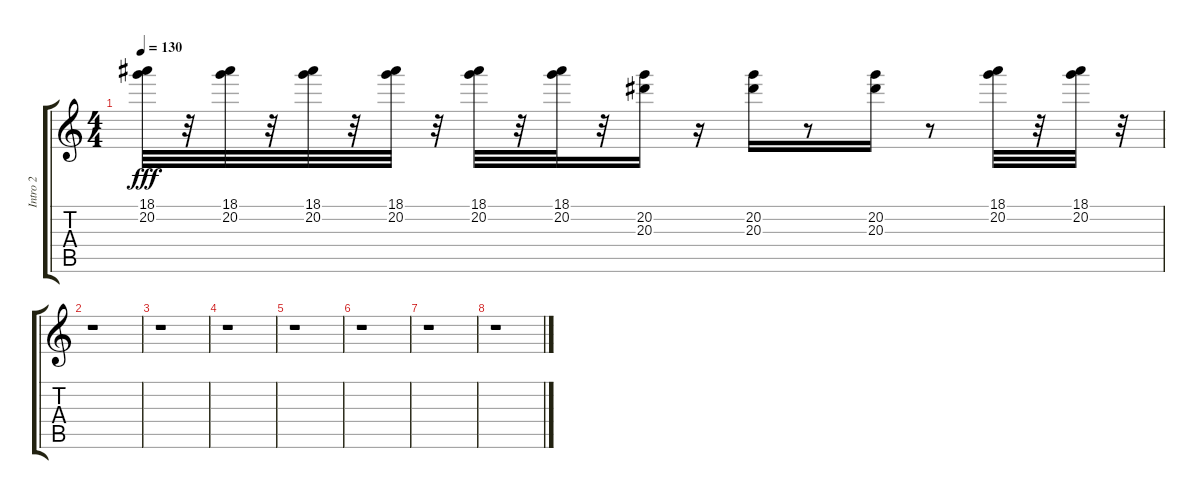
\track ("Intro 2" "Intro 2") {instrument synthbass1}
\staff {score tabs}
\tuning (E4 B3 G3 D3 A2 E2) {hide}
\ts (4 4)
\tempo 130
\clef g2
\ks c
(18.1 20.2).32{dy fff} r.32 (18.1 20.2).32 r.32 (18.1 20.2).32 r.32 (18.1 20.2).32 r.32 (18.1 20.2).32 r.32 (18.1 20.2).32 r.32 (20.2 20.3).16 r.16 (20.2 20.3).16 r.8 (20.2 20.3).16 r.8 (18.1 20.2).32 r.32 (18.1 20.2).32 r.32 |
r.1 |
r.1 |
r.1 |
r.1 |
r.1 |
r.1 |
r.1
